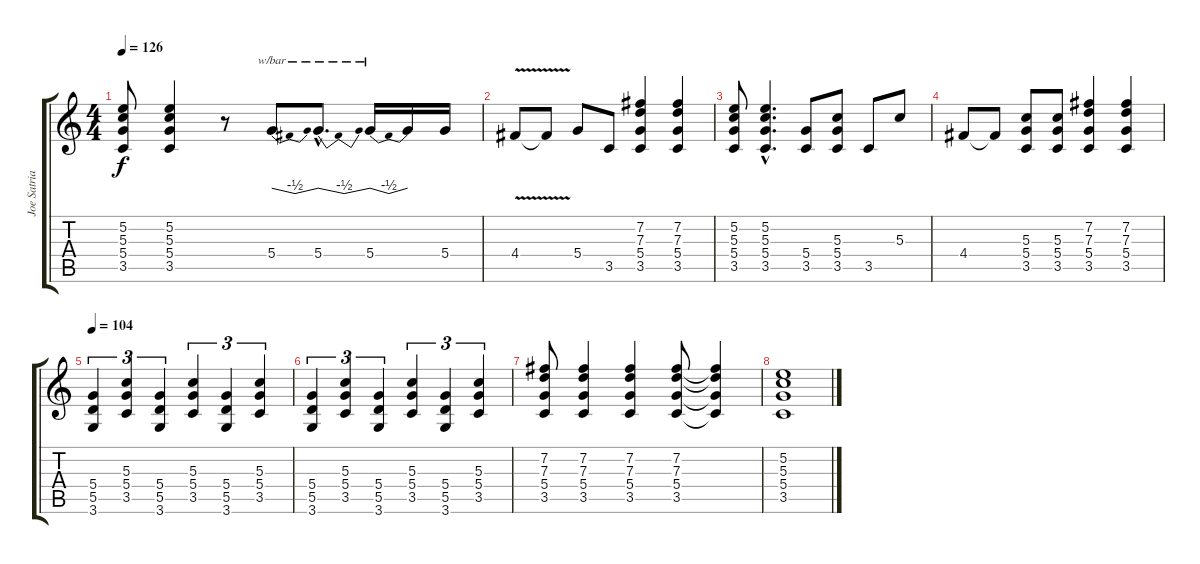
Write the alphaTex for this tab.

\track ("Joe Satriani - guitar" "Joe Satria") {instrument distortionguitar}
\staff {score tabs}
\tuning (E4 B3 G3 D3 A2 E2) {hide}
\ts (4 4)
\tempo 126
\clef g2
\ks c
(5.2 5.3 5.4 3.5).8{dy f} (5.2 5.3 5.4 3.5).4 r.8 5.4.8{tbe (dip default 0 0 30 -2 60 0)} 5.4{hac}.8{d tbe (dip default 0 0 30 -2 60 0)} 5.4.16{tbe (dip default 0 0 30 -2 60 0)} 5.4{t}.16 5.4.16 |
4.4{v}.8 4.4{t}.8 5.4.8 3.5.8 (7.2 7.3 5.4 3.5).4 (7.2 7.3 5.4 3.5).4 |
(5.2 5.3 5.4 3.5).8 (5.2{hac} 5.3{hac} 5.4{hac} 3.5{hac}).4{d} (5.4 3.5).8 (5.3 5.4 3.5).8 3.5.8 5.3.8 |
4.4.8 4.4{t}.8 (5.3 5.4 3.5).8 (5.3 5.4 3.5).8 (7.2 7.3 5.4 3.5).4 (7.2 7.3 5.4 3.5).4 |
\tempo 104
(5.4 5.5 3.6).4{tu (3 2)} (5.3 5.4 3.5).4{tu (3 2)} (5.4 5.5 3.6).4{tu (3 2)} (5.3 5.4 3.5).4{tu (3 2)} (5.4 5.5 3.6).4{tu (3 2)} (5.3 5.4 3.5).4{tu (3 2)} |
(5.4 5.5 3.6).4{tu (3 2)} (5.3 5.4 3.5).4{tu (3 2)} (5.4 5.5 3.6).4{tu (3 2)} (5.3 5.4 3.5).4{tu (3 2)} (5.4 5.5 3.6).4{tu (3 2)} (5.3 5.4 3.5).4{tu (3 2)} |
(7.2 7.3 5.4 3.5).8 (7.2 7.3 5.4 3.5).4 (7.2 7.3 5.4 3.5).4 (7.2 7.3 5.4 3.5).8 (7.2{t} 7.3{t} 5.4{t} 3.5{t}).4 |
(5.2 5.3 5.4 3.5).1
